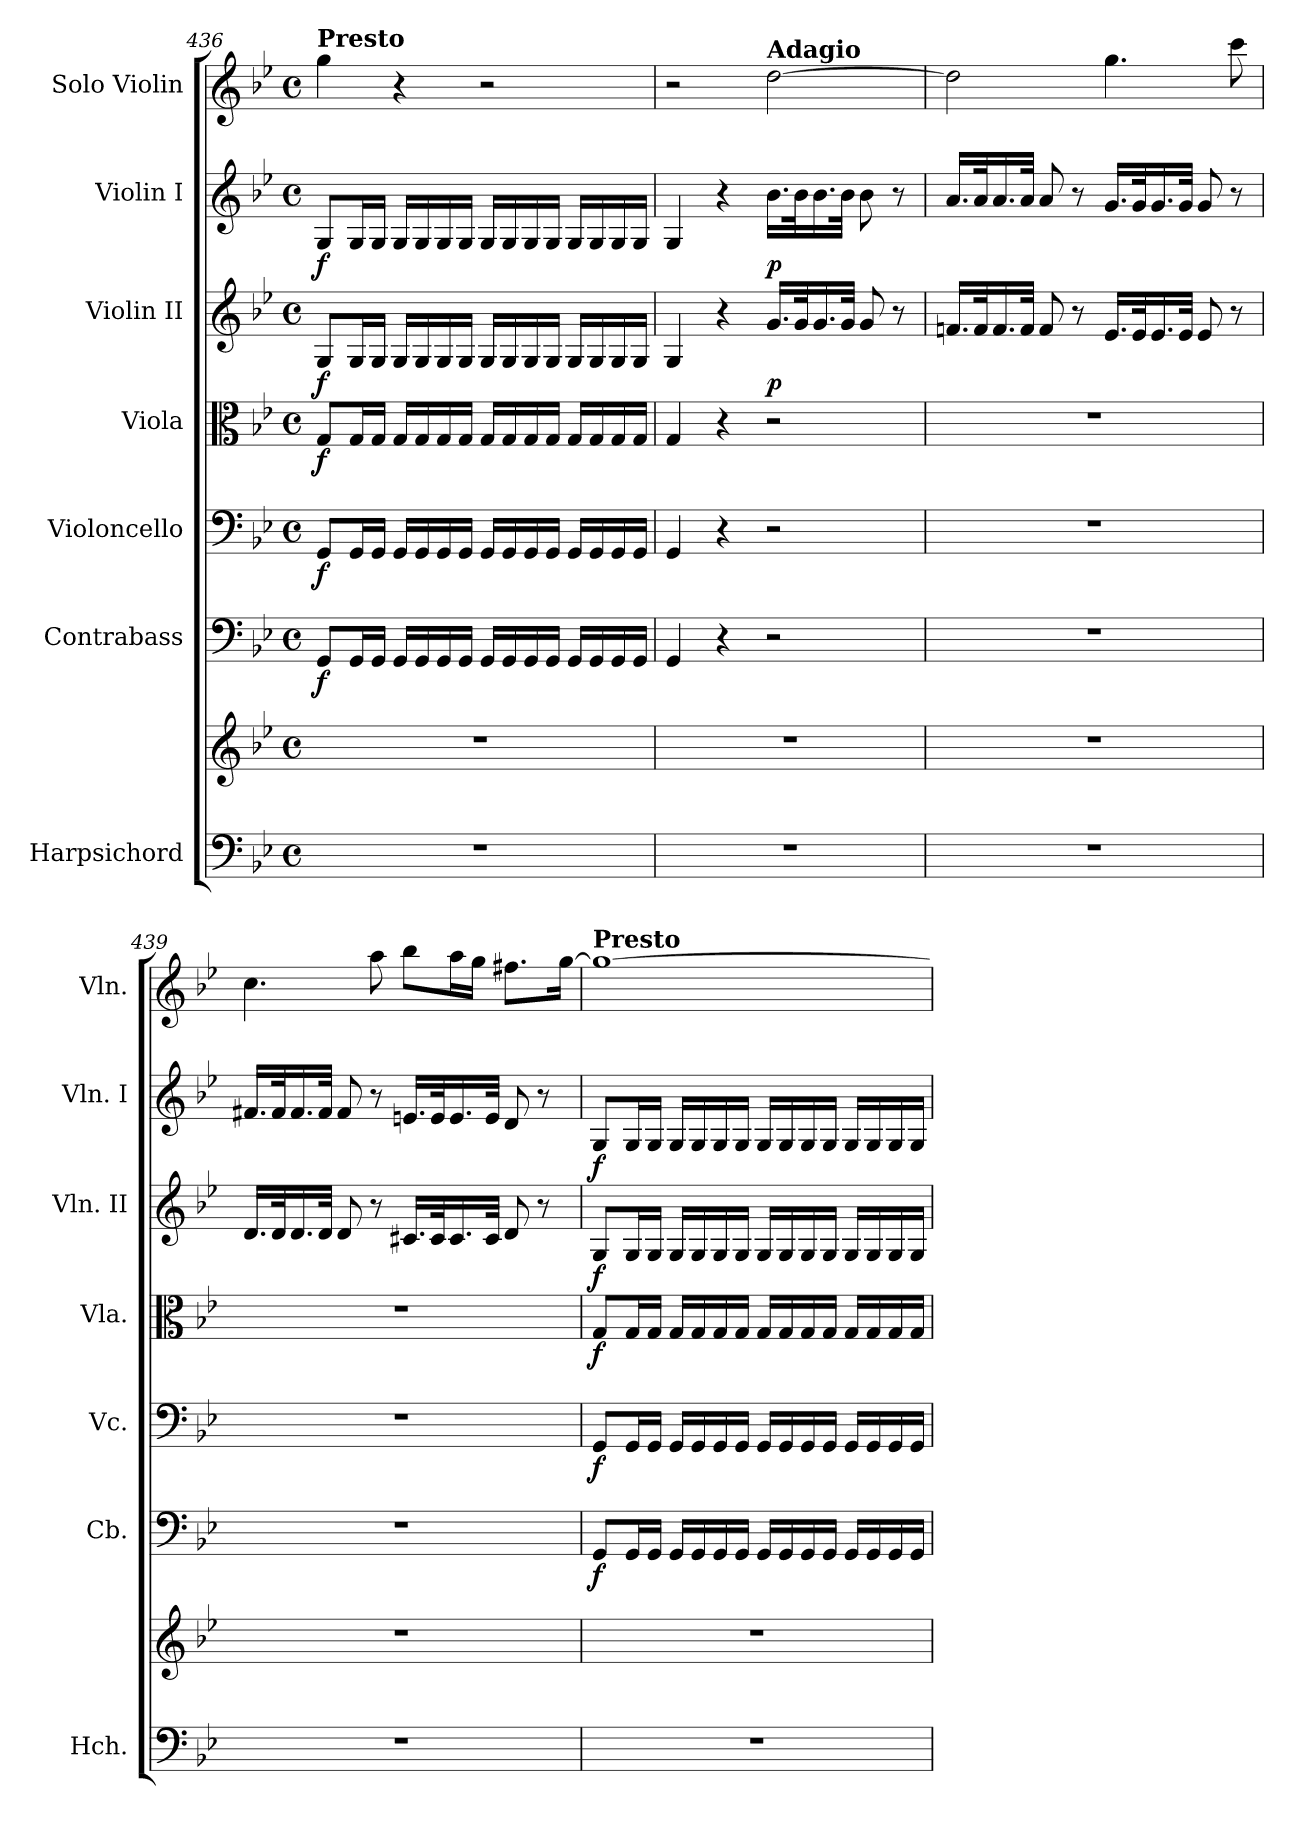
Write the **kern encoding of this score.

**kern	**kern	**kern	**dynam	**kern	**dynam	**kern	**dynam	**kern	**dynam	**kern	**dynam	**kern
*part7	*part7	*part6	*part6	*part5	*part5	*part4	*part4	*part3	*part3	*part2	*part2	*part1
*staff8	*staff7	*staff6	*staff6	*staff5	*staff5	*staff4	*staff4	*staff3	*staff3	*staff2	*staff2	*staff1
*I"Harpsichord	*	*I"Contrabass	*	*I"Violoncello	*	*I"Viola	*	*I"Violin II	*	*I"Violin I	*	*I"Solo Violin
*I'Hch.	*	*I'Cb.	*	*I'Vc.	*	*I'Vla.	*	*I'Vln. II	*	*I'Vln. I	*	*I'Vln.
*clefF4	*clefG2	*clefF4	*	*clefF4	*	*clefC3	*	*clefG2	*	*clefG2	*	*clefG2
*	*	*ITrd7c12	*	*	*	*	*	*	*	*	*	*
*k[b-e-]	*k[b-e-]	*k[b-e-]	*	*k[b-e-]	*	*k[b-e-]	*	*k[b-e-]	*	*k[b-e-]	*	*k[b-e-]
*M4/4	*M4/4	*M4/4	*	*M4/4	*	*M4/4	*	*M4/4	*	*M4/4	*	*M4/4
*met(c)	*met(c)	*met(c)	*	*met(c)	*	*met(c)	*	*met(c)	*	*met(c)	*	*met(c)
=436	=436	=436	=436	=436	=436	=436	=436	=436	=436	=436	=436	=436
!	!	!	!	!	!	!	!	!	!	!	!	!LO:TX:B:t=Presto
!	!	!	!LO:DY:b	!	!LO:DY:b	!	!LO:DY:b	!	!LO:DY:b	!	!LO:DY:b	!
1r	1r	8GGG/L	f	8GG/L	f	8G/L	f	8G/L	f	8G/L	f	4gg\
.	.	16GGG/L	.	16GG/L	.	16G/L	.	16G/L	.	16G/L	.	.
.	.	16GGG/JJ	.	16GG/JJ	.	16G/JJ	.	16G/JJ	.	16G/JJ	.	.
.	.	16GGG/LL	.	16GG/LL	.	16G/LL	.	16G/LL	.	16G/LL	.	4r
.	.	16GGG/	.	16GG/	.	16G/	.	16G/	.	16G/	.	.
.	.	16GGG/	.	16GG/	.	16G/	.	16G/	.	16G/	.	.
.	.	16GGG/JJ	.	16GG/JJ	.	16G/JJ	.	16G/JJ	.	16G/JJ	.	.
.	.	16GGG/LL	.	16GG/LL	.	16G/LL	.	16G/LL	.	16G/LL	.	2r
.	.	16GGG/	.	16GG/	.	16G/	.	16G/	.	16G/	.	.
.	.	16GGG/	.	16GG/	.	16G/	.	16G/	.	16G/	.	.
.	.	16GGG/JJ	.	16GG/JJ	.	16G/JJ	.	16G/JJ	.	16G/JJ	.	.
.	.	16GGG/LL	.	16GG/LL	.	16G/LL	.	16G/LL	.	16G/LL	.	.
.	.	16GGG/	.	16GG/	.	16G/	.	16G/	.	16G/	.	.
.	.	16GGG/	.	16GG/	.	16G/	.	16G/	.	16G/	.	.
.	.	16GGG/JJ	.	16GG/JJ	.	16G/JJ	.	16G/JJ	.	16G/JJ	.	.
!!LO:PB:g=z
=437	=437	=437	=437	=437	=437	=437	=437	=437	=437	=437	=437	=437
1r	1r	4GGG/	.	4GG/	.	4G/	.	4G/	.	4G/	.	2r
.	.	4r	.	4r	.	4r	.	4r	.	4r	.	.
!	!	!	!	!	!	!	!	!	!	!	!	!LO:TX:B:t=Adagio
!	!	!	!	!	!	!	!	!	!LO:DY:b	!	!LO:DY:b	!
.	.	2r	.	2r	.	2r	.	16.g/LL	p	16.b-\LL	p	[2dd\
.	.	.	.	.	.	.	.	32g/K	.	32b-\K	.	.
.	.	.	.	.	.	.	.	16.g/	.	16.b-\	.	.
.	.	.	.	.	.	.	.	32g/JJk	.	32b-\JJk	.	.
.	.	.	.	.	.	.	.	8g/	.	8b-\	.	.
.	.	.	.	.	.	.	.	8r	.	8r	.	.
=438	=438	=438	=438	=438	=438	=438	=438	=438	=438	=438	=438	=438
1r	1r	1r	.	1r	.	1r	.	16.fn/LL	.	16.a/LL	.	2dd\]
.	.	.	.	.	.	.	.	32f/K	.	32a/K	.	.
.	.	.	.	.	.	.	.	16.f/	.	16.a/	.	.
.	.	.	.	.	.	.	.	32f/JJk	.	32a/JJk	.	.
.	.	.	.	.	.	.	.	8f/	.	8a/	.	.
.	.	.	.	.	.	.	.	8r	.	8r	.	.
.	.	.	.	.	.	.	.	16.e-/LL	.	16.g/LL	.	4.gg\
.	.	.	.	.	.	.	.	32e-/K	.	32g/K	.	.
.	.	.	.	.	.	.	.	16.e-/	.	16.g/	.	.
.	.	.	.	.	.	.	.	32e-/JJk	.	32g/JJk	.	.
.	.	.	.	.	.	.	.	8e-/	.	8g/	.	.
.	.	.	.	.	.	.	.	8r	.	8r	.	8ccc\
=439	=439	=439	=439	=439	=439	=439	=439	=439	=439	=439	=439	=439
1r	1r	1r	.	1r	.	1r	.	16.d/LL	.	16.f#X/LL	.	4.cc\
.	.	.	.	.	.	.	.	32d/K	.	32f#/K	.	.
.	.	.	.	.	.	.	.	16.d/	.	16.f#/	.	.
.	.	.	.	.	.	.	.	32d/JJk	.	32f#/JJk	.	.
.	.	.	.	.	.	.	.	8d/	.	8f#/	.	.
.	.	.	.	.	.	.	.	8r	.	8r	.	8aa\
.	.	.	.	.	.	.	.	16.c#X/LL	.	16.en/LL	.	8bb-\L
.	.	.	.	.	.	.	.	32c#/K	.	32e/K	.	.
.	.	.	.	.	.	.	.	16.c#/	.	16.e/	.	16aa\L
.	.	.	.	.	.	.	.	.	.	.	.	16gg\JJ
.	.	.	.	.	.	.	.	32c#/JJk	.	32e/JJk	.	.
.	.	.	.	.	.	.	.	8d/	.	8d/	.	8.ff#X\L
.	.	.	.	.	.	.	.	8r	.	8r	.	.
.	.	.	.	.	.	.	.	.	.	.	.	[16gg\Jk
!!LO:PB:g=z
=440	=440	=440	=440	=440	=440	=440	=440	=440	=440	=440	=440	=440
!	!	!	!	!	!	!	!	!	!	!	!	!LO:TX:a:B:t=Presto
!	!	!	!LO:DY:b	!	!LO:DY:b	!	!LO:DY:b	!	!LO:DY:b	!	!LO:DY:b	!
1r	1r	8GGG/L	f	8GG/L	f	8G/L	f	8G/L	f	8G/L	f	1gg_
.	.	16GGG/L	.	16GG/L	.	16G/L	.	16G/L	.	16G/L	.	.
.	.	16GGG/JJ	.	16GG/JJ	.	16G/JJ	.	16G/JJ	.	16G/JJ	.	.
.	.	16GGG/LL	.	16GG/LL	.	16G/LL	.	16G/LL	.	16G/LL	.	.
.	.	16GGG/	.	16GG/	.	16G/	.	16G/	.	16G/	.	.
.	.	16GGG/	.	16GG/	.	16G/	.	16G/	.	16G/	.	.
.	.	16GGG/JJ	.	16GG/JJ	.	16G/JJ	.	16G/JJ	.	16G/JJ	.	.
.	.	16GGG/LL	.	16GG/LL	.	16G/LL	.	16G/LL	.	16G/LL	.	.
.	.	16GGG/	.	16GG/	.	16G/	.	16G/	.	16G/	.	.
.	.	16GGG/	.	16GG/	.	16G/	.	16G/	.	16G/	.	.
.	.	16GGG/JJ	.	16GG/JJ	.	16G/JJ	.	16G/JJ	.	16G/JJ	.	.
.	.	16GGG/LL	.	16GG/LL	.	16G/LL	.	16G/LL	.	16G/LL	.	.
.	.	16GGG/	.	16GG/	.	16G/	.	16G/	.	16G/	.	.
.	.	16GGG/	.	16GG/	.	16G/	.	16G/	.	16G/	.	.
.	.	16GGG/JJ	.	16GG/JJ	.	16G/JJ	.	16G/JJ	.	16G/JJ	.	.
=	=	=	=	=	=	=	=	=	=	=	=	=
*-	*-	*-	*-	*-	*-	*-	*-	*-	*-	*-	*-	*-
